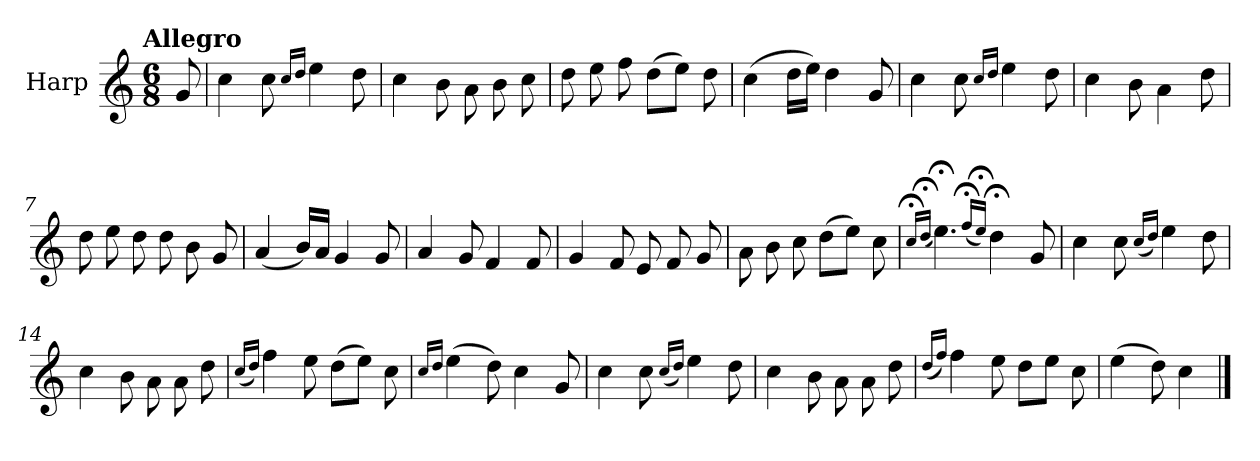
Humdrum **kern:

**kern
*part1
*staff1
*I"Harp
*I'Hrp.
*clefG2
*k[]
!!LO:TX:omd:t=Allegro
*M6/8
*MM144
=
8g/
=1
4cc\
8cc\
16qqcc/LL
16qqdd/JJ
4ee\
8dd\
=2
4cc\
8b\
8a\
8b\
8cc\
=3
8dd\
8ee\
8ff\
(>8dd\L
8ee\J)
8dd\
=4
(>4cc\
16dd\LL
16ee\JJ)
4dd\
8g/
=5
4cc\
8cc\
16qqcc/LL
16qqdd/JJ
4ee\
8dd\
=6
4cc\
8b\
4a\
8dd\
!!LO:LB:g=z
=7
8dd\
8ee\
8dd\
8dd\
8b\
8g/
=8
(<4a/
16b/LL)
16a/JJ
4g/
8g/
=9
4a/
8g/
4f/
8f/
=10
4g/
8f/
8e/
8f/
8g/
=11
8a\
8b\
8cc\
(>8dd\L
8ee\J)
8cc\
=12
16qqcc;</LL
(<16qqdd;</JJ
4.ee;<\)
(<16qqff;</LL
16qqee;</JJ)
4dd;<\
8g/
!!LO:LB:g=z
=13
4cc\
8cc\
(<16qqcc/LL
16qqdd/JJ)
4ee\
8dd\
=14
4cc\
8b\
8a\
8a\
8dd\
=15
(<16qqcc/LL
16qqdd/JJ)
4ff\
8ee\
(>8dd\L
8ee\J)
8cc\
=16
16qqcc/LL
16qqdd/JJ
(>4ee\
8dd\)
4cc\
8g/
=17
4cc\
8cc\
(<16qqcc/LL
16qqdd/JJ)
4ee\
8dd\
=18
4cc\
8b\
8a\
8a\
8dd\
=19
(<16qqdd/LL
16qqff/JJ)
4ff\
8ee\
8dd\L
8ee\J
8cc\
!!LO:LB:g=z
=20
(>4ee\
8dd\)
4cc\
==
*-
